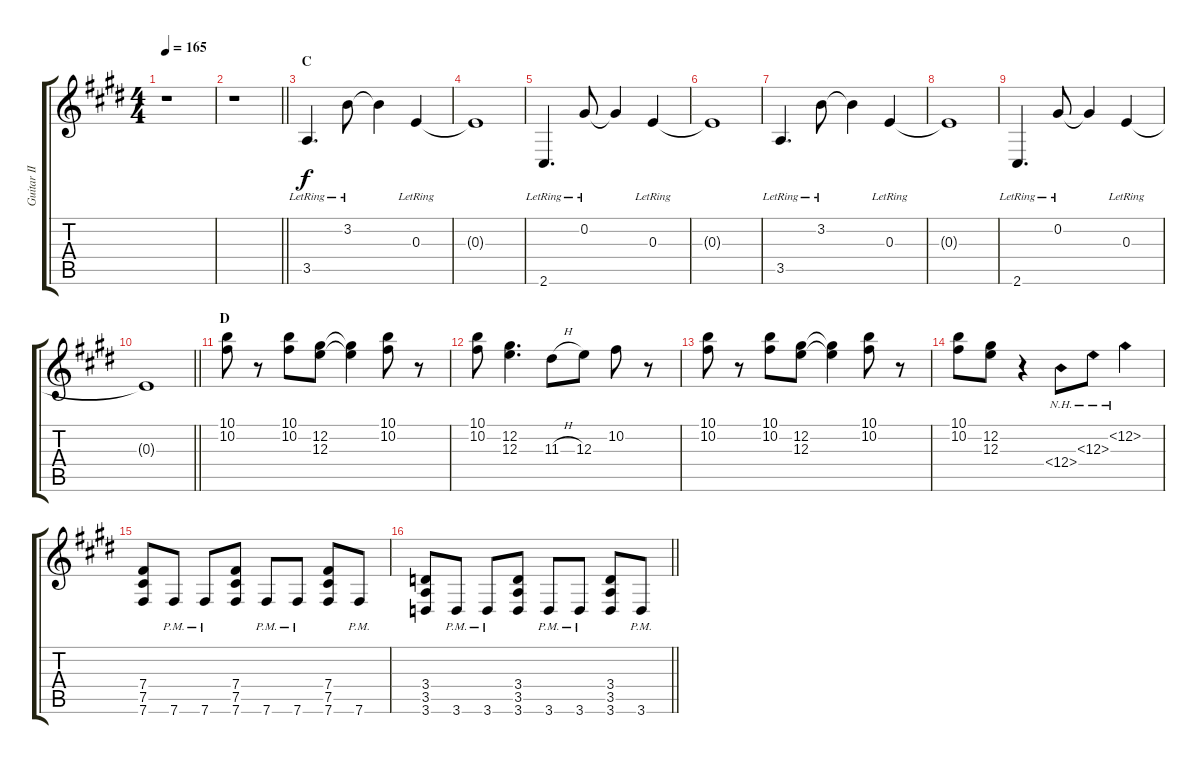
\track ("Guitar II" "Guitar II") {instrument overdrivenguitar}
\staff {score tabs}
\tuning (Db4 Ab3 E3 B2 Gb2 B1) {hide}
\ts (4 4)
\tempo 165
\clef g2
\ks e
r.1{dy f} |
\barLineRight lightlight
r.1 |
\section ("" "C")
3.5{lr}.4{d} 3.2{lr}.8 3.2{t}.4 0.3{lr}.4 |
0.3{t}.1 |
2.6{lr}.4{d} 0.2{lr}.8 0.2{t}.4 0.3{lr}.4 |
0.3{t}.1 |
3.5{lr}.4{d} 3.2{lr}.8 3.2{t}.4 0.3{lr}.4 |
0.3{t}.1 |
2.6{lr}.4{d} 0.2{lr}.8 0.2{t}.4 0.3{lr}.4 |
\barLineRight lightlight
0.3{t}.1 |
\section ("" "D")
(10.1 10.2).8 r.8 (10.1 10.2).8 (12.2 12.3).8 (12.2{t} 12.3{t}).4 (10.1 10.2).8 r.8 |
(10.1 10.2).8 (12.2 12.3).4{d} 11.3{h}.8 12.3.8 10.2.8 r.8 |
(10.1 10.2).8 r.8 (10.1 10.2).8 (12.2 12.3).8 (12.2{t} 12.3{t}).4 (10.1 10.2).8 r.8 |
(10.1 10.2).8 (12.2 12.3).8 r.4 12.4{nh}.8 12.3{nh}.8 12.2{nh}.4 |
(7.4 7.5 7.6).8 7.6{pm}.8 7.6{pm}.8 (7.4 7.5 7.6).8 7.6{pm}.8 7.6{pm}.8 (7.4 7.5 7.6).8 7.6{pm}.8 |
\barLineRight lightlight
(3.4 3.5 3.6).8 3.6{pm}.8 3.6{pm}.8 (3.4 3.5 3.6).8 3.6{pm}.8 3.6{pm}.8 (3.4 3.5 3.6).8 3.6{pm}.8
